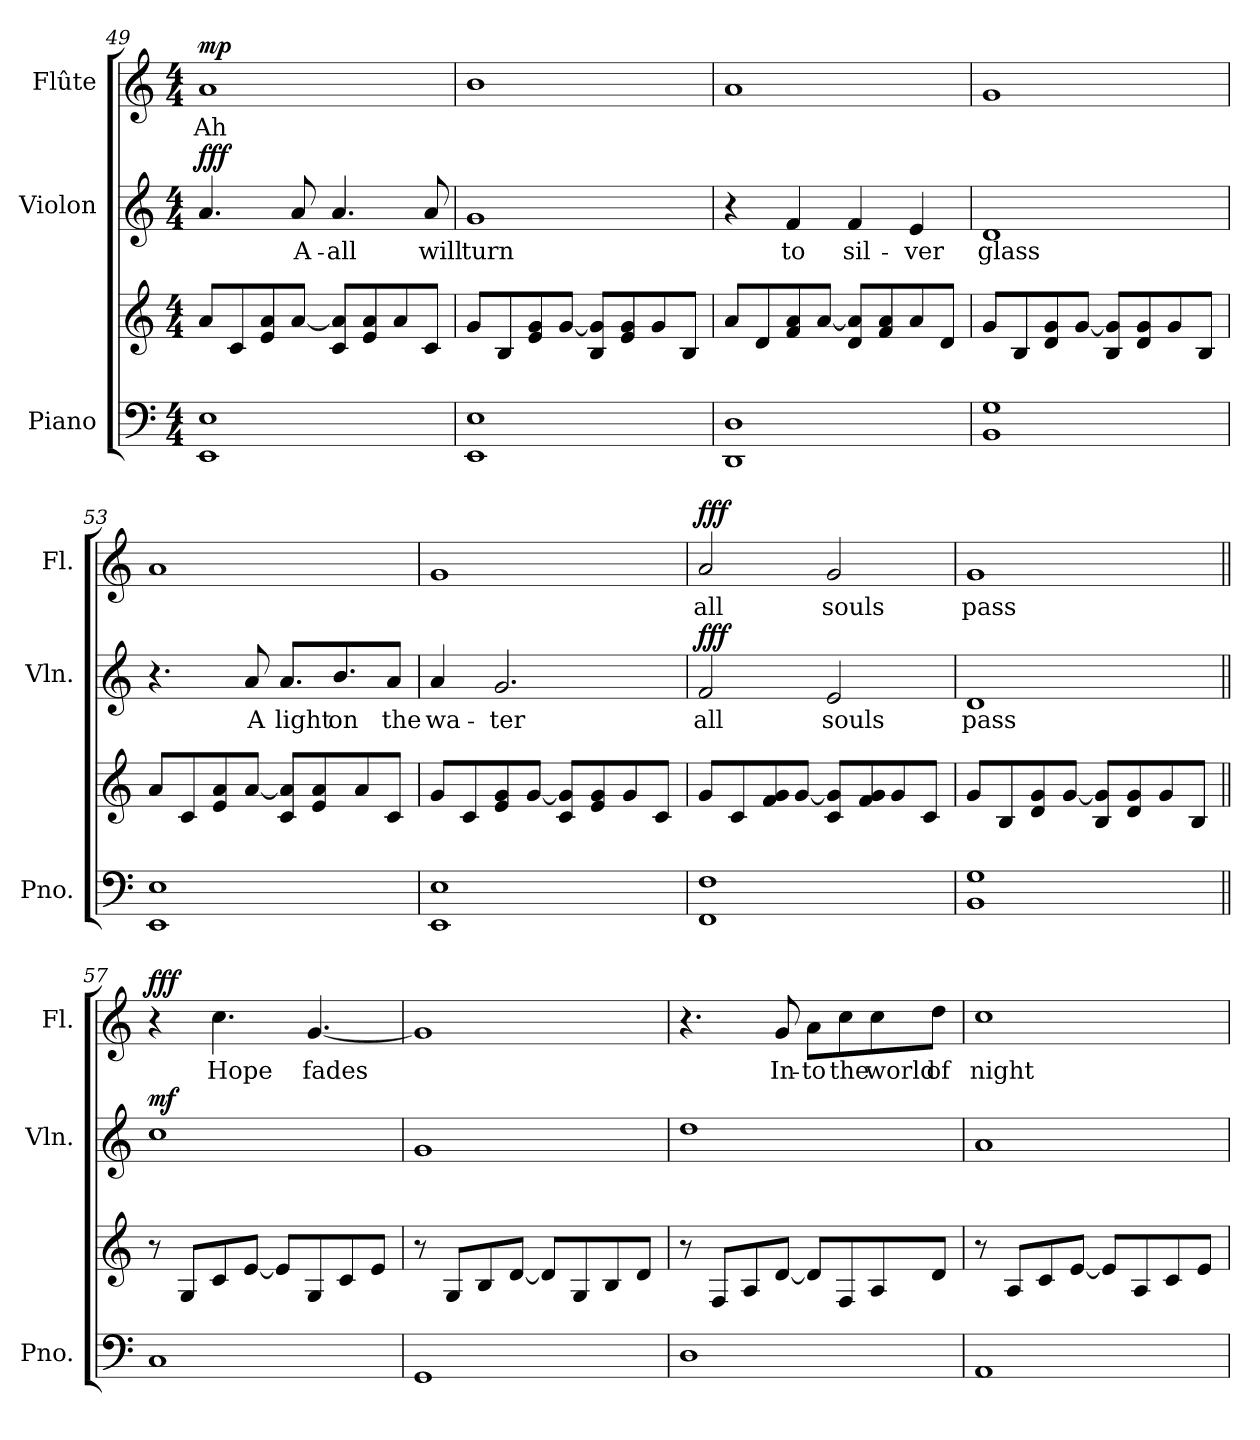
**kern	**kern	**kern	**text	**dynam	**kern	**text	**dynam
*part3	*part3	*part2	*part2	*part2	*part1	*part1	*part1
*staff4	*staff3	*staff2	*staff2	*staff2	*staff1	*staff1	*staff1
*I"Piano	*	*I"Violon	*	*	*I"Flûte	*	*
*I'Pno.	*	*I'Vln.	*	*	*I'Fl.	*	*
!!LO:LB:g=z
*clefF4	*clefG2	*clefG2	*	*	*clefG2	*	*
*k[]	*k[]	*k[]	*	*	*k[]	*	*
*M4/4	*M4/4	*M4/4	*	*	*M4/4	*	*
=49	=49	=49	=49	=49	=49	=49	=49
!	!	!	!	!LO:DY:b	!	!	!LO:DY:b
1EE 1E	8a/L	4.a/	.	fff	1a	Ah	mp
.	8c/	.	.	.	.	.	.
.	8e/ 8a/	.	.	.	.	.	.
.	[8a/J	8a/	A-	.	.	.	.
.	8c/ 8a/]L	4.a/	-all	.	.	.	.
.	8e/ 8a/	.	.	.	.	.	.
.	8a/	.	.	.	.	.	.
.	8c/J	8a/	will	.	.	.	.
=50	=50	=50	=50	=50	=50	=50	=50
1EE 1E	8g/L	1g	turn	.	1b	.	.
.	8B/	.	.	.	.	.	.
.	8e/ 8g/	.	.	.	.	.	.
.	[8g/J	.	.	.	.	.	.
.	8B/ 8g/]L	.	.	.	.	.	.
.	8e/ 8g/	.	.	.	.	.	.
.	8g/	.	.	.	.	.	.
.	8B/J	.	.	.	.	.	.
=51	=51	=51	=51	=51	=51	=51	=51
1DD 1D	8a/L	4r	.	.	1a	.	.
.	8d/	.	.	.	.	.	.
.	8f/ 8a/	4f/	to	.	.	.	.
.	[8a/J	.	.	.	.	.	.
.	8d/ 8a/]L	4f/	sil-	.	.	.	.
.	8f/ 8a/	.	.	.	.	.	.
.	8a/	4e/	-ver	.	.	.	.
.	8d/J	.	.	.	.	.	.
=52	=52	=52	=52	=52	=52	=52	=52
1BB 1G	8g/L	1d	glass	.	1g	.	.
.	8B/	.	.	.	.	.	.
.	8d/ 8g/	.	.	.	.	.	.
.	[8g/J	.	.	.	.	.	.
.	8B/ 8g/]L	.	.	.	.	.	.
.	8d/ 8g/	.	.	.	.	.	.
.	8g/	.	.	.	.	.	.
.	8B/J	.	.	.	.	.	.
!!LO:PB:g=z
=53	=53	=53	=53	=53	=53	=53	=53
1EE 1E	8a/L	4.r	.	.	1a	.	.
.	8c/	.	.	.	.	.	.
.	8e/ 8a/	.	.	.	.	.	.
.	[8a/J	8a/	A	.	.	.	.
.	8c/ 8a/]L	8.a/L	light	.	.	.	.
.	8e/ 8a/	.	.	.	.	.	.
.	.	8.b/	on	.	.	.	.
.	8a/	.	.	.	.	.	.
.	8c/J	8a/J	the	.	.	.	.
=54	=54	=54	=54	=54	=54	=54	=54
1EE 1E	8g/L	4a/	wa-	.	1g	.	.
.	8c/	.	.	.	.	.	.
.	8e/ 8g/	2.g/	-ter	.	.	.	.
.	[8g/J	.	.	.	.	.	.
.	8c/ 8g/]L	.	.	.	.	.	.
.	8e/ 8g/	.	.	.	.	.	.
.	8g/	.	.	.	.	.	.
.	8c/J	.	.	.	.	.	.
=55	=55	=55	=55	=55	=55	=55	=55
!	!	!	!	!LO:DY:b	!	!	!LO:DY:b
1FF 1F	8g/L	2f/	all	fff	2a/	all	fff
.	8c/	.	.	.	.	.	.
.	8f/ 8g/	.	.	.	.	.	.
.	[8g/J	.	.	.	.	.	.
.	8c/ 8g/]L	2e/	souls	.	2g/	souls	.
.	8f/ 8g/	.	.	.	.	.	.
.	8g/	.	.	.	.	.	.
.	8c/J	.	.	.	.	.	.
=56	=56	=56	=56	=56	=56	=56	=56
1BB 1G	8g/L	1d	pass	.	1g	pass	.
.	8B/	.	.	.	.	.	.
.	8d/ 8g/	.	.	.	.	.	.
.	[8g/J	.	.	.	.	.	.
.	8B/ 8g/]L	.	.	.	.	.	.
.	8d/ 8g/	.	.	.	.	.	.
.	8g/	.	.	.	.	.	.
.	8B/J	.	.	.	.	.	.
!!LO:LB:g=z
=57||	=57||	=57||	=57||	=57||	=57||	=57||	=57||
!	!	!	!	!LO:DY:b	!	!	!LO:DY:b
1C	8r	1cc	.	mf	4r	.	fff
.	8G/L	.	.	.	.	.	.
.	8c/	.	.	.	4.cc\	Hope	.
.	[8e/J	.	.	.	.	.	.
.	8e/L]	.	.	.	.	.	.
.	8G/	.	.	.	[4.g/	fades	.
.	8c/	.	.	.	.	.	.
.	8e/J	.	.	.	.	.	.
=58	=58	=58	=58	=58	=58	=58	=58
1GG	8r	1g	.	.	1g]	.	.
.	8G/L	.	.	.	.	.	.
.	8B/	.	.	.	.	.	.
.	[8d/J	.	.	.	.	.	.
.	8d/L]	.	.	.	.	.	.
.	8G/	.	.	.	.	.	.
.	8B/	.	.	.	.	.	.
.	8d/J	.	.	.	.	.	.
=59	=59	=59	=59	=59	=59	=59	=59
1D	8r	1dd	.	.	4.r	.	.
.	8F/L	.	.	.	.	.	.
.	8A/	.	.	.	.	.	.
.	[8d/J	.	.	.	8g/	In-	.
.	8d/L]	.	.	.	8a\L	-to	.
.	8F/	.	.	.	8cc\	the	.
.	8A/	.	.	.	8cc\	world	.
.	8d/J	.	.	.	8dd\J	of	.
=60	=60	=60	=60	=60	=60	=60	=60
1AA	8r	1a	.	.	1cc	night	.
.	8A/L	.	.	.	.	.	.
.	8c/	.	.	.	.	.	.
.	[8e/J	.	.	.	.	.	.
.	8e/L]	.	.	.	.	.	.
.	8A/	.	.	.	.	.	.
.	8c/	.	.	.	.	.	.
.	8e/J	.	.	.	.	.	.
=	=	=	=	=	=	=	=
*-	*-	*-	*-	*-	*-	*-	*-
